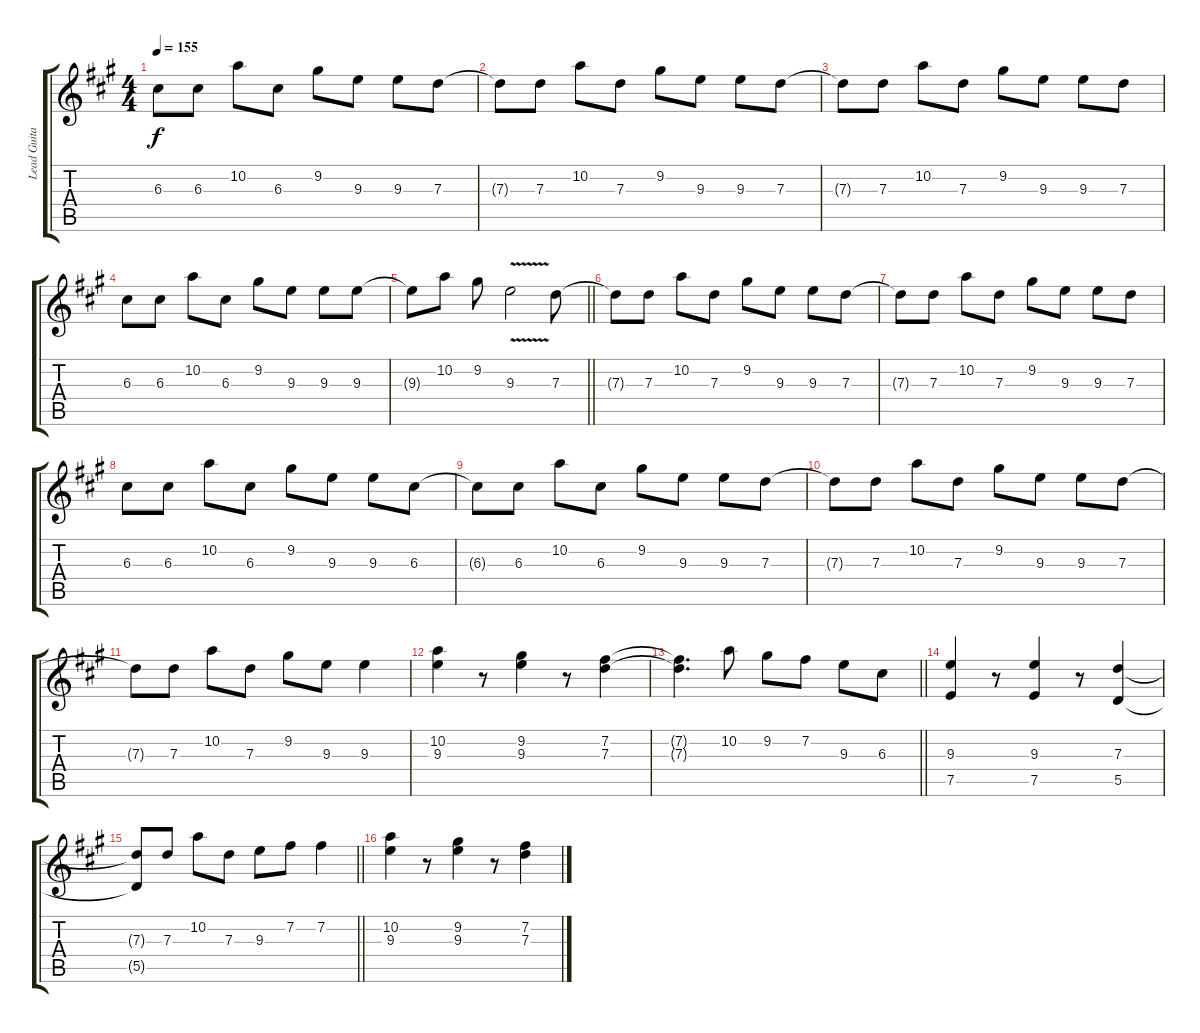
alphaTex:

\track ("Lead Guitar2" "Lead Guita") {instrument distortionguitar}
\staff {score tabs}
\tuning (E4 B3 G3 D3 A2 E2) {hide}
\ts (4 4)
\tempo 155
\clef g2
\ks a
6.3{t}.8{dy f} 6.3.8 10.2.8 6.3.8 9.2.8 9.3.8 9.3.8 7.3.8 |
7.3{t}.8 7.3.8 10.2.8 7.3.8 9.2.8 9.3.8 9.3.8 7.3.8 |
7.3{t}.8 7.3.8 10.2.8 7.3.8 9.2.8 9.3.8 9.3.8 7.3.8 |
6.3.8 6.3.8 10.2.8 6.3.8 9.2.8 9.3.8 9.3.8 9.3.8 |
\barLineRight lightlight
9.3{t}.8 10.2.8 9.2.8 9.3{v}.2 7.3.8 |
7.3{t}.8 7.3.8 10.2.8 7.3.8 9.2.8 9.3.8 9.3.8 7.3.8 |
7.3{t}.8 7.3.8 10.2.8 7.3.8 9.2.8 9.3.8 9.3.8 7.3.8 |
6.3.8 6.3.8 10.2.8 6.3.8 9.2.8 9.3.8 9.3.8 6.3.8 |
6.3{t}.8 6.3.8 10.2.8 6.3.8 9.2.8 9.3.8 9.3.8 7.3.8 |
7.3{t}.8 7.3.8 10.2.8 7.3.8 9.2.8 9.3.8 9.3.8 7.3.8 |
7.3{t}.8 7.3.8 10.2.8 7.3.8 9.2.8 9.3.8 9.3.4 |
(10.2 9.3).4 r.8 (9.2 9.3).4 r.8 (7.2 7.3).4 |
\barLineRight lightlight
(7.2{t} 7.3{t}).4{d} 10.2.8 9.2.8 7.2.8 9.3.8 6.3.8 |
(9.3 7.5).4 r.8 (9.3 7.5).4 r.8 (7.3 5.5).4 |
\barLineRight lightlight
(7.3{t} 5.5{t}).8 7.3.8 10.2.8 7.3.8 9.3.8 7.2.8 7.2.4 |
(10.2 9.3).4 r.8 (9.2 9.3).4 r.8 (7.2 7.3).4
